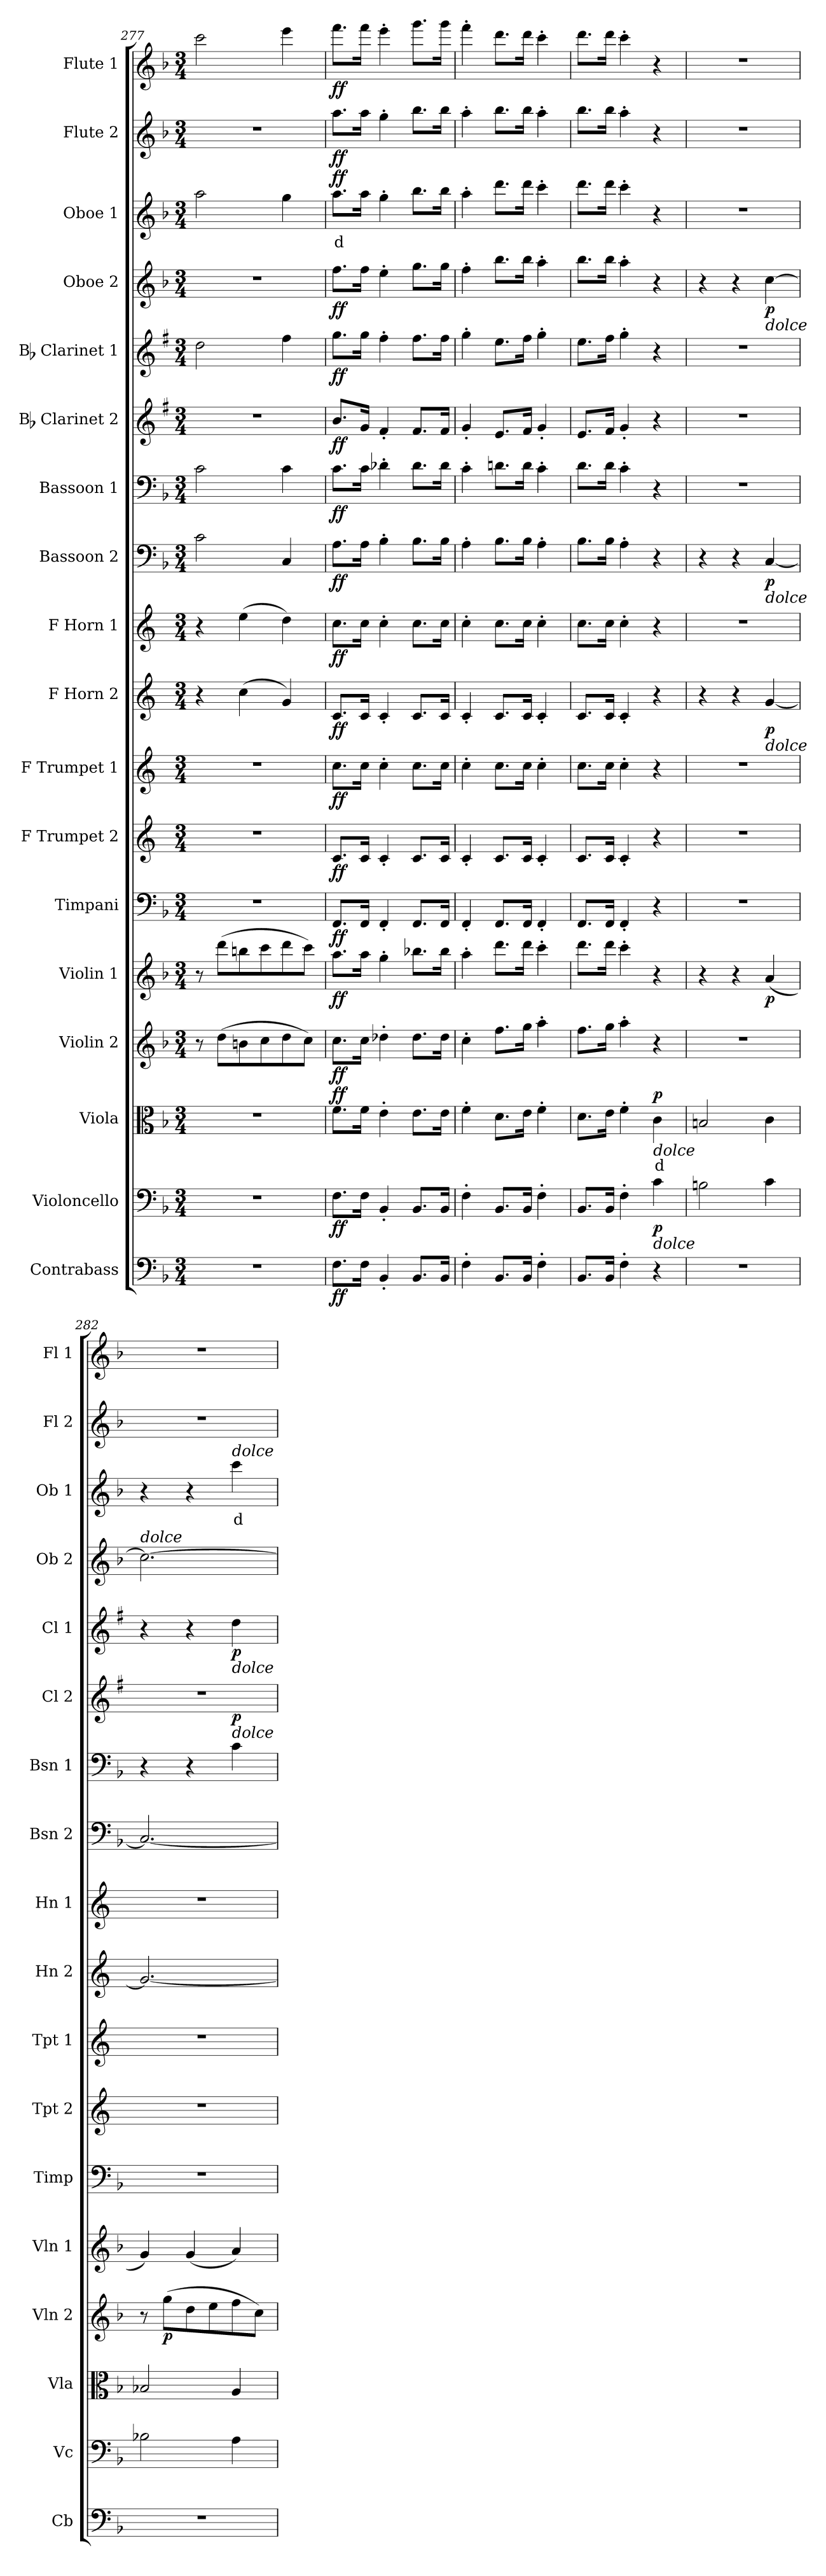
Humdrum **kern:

**kern	**dynam	**kern	**dynam	**kern	**text	**dynam	**kern	**dynam	**kern	**dynam	**kern	**dynam	**kern	**dynam	**kern	**dynam	**kern	**dynam	**kern	**dynam	**kern	**dynam	**kern	**dynam	**kern	**dynam	**kern	**dynam	**kern	**dynam	**kern	**text	**dynam	**kern	**dynam	**kern	**dynam
*part18	*part18	*part17	*part17	*part16	*part16	*part16	*part15	*part15	*part14	*part14	*part13	*part13	*part12	*part12	*part11	*part11	*part10	*part10	*part9	*part9	*part8	*part8	*part7	*part7	*part6	*part6	*part5	*part5	*part4	*part4	*part3	*part3	*part3	*part2	*part2	*part1	*part1
*staff18	*staff18	*staff17	*staff17	*staff16	*staff16	*staff16	*staff15	*staff15	*staff14	*staff14	*staff13	*staff13	*staff12	*staff12	*staff11	*staff11	*staff10	*staff10	*staff9	*staff9	*staff8	*staff8	*staff7	*staff7	*staff6	*staff6	*staff5	*staff5	*staff4	*staff4	*staff3	*staff3	*staff3	*staff2	*staff2	*staff1	*staff1
*I"Contrabass	*	*I"Violoncello	*	*I"Viola	*	*	*I"Violin 2	*	*I"Violin 1	*	*I"Timpani	*	*I"F Trumpet 2	*	*I"F Trumpet 1	*	*I"F Horn 2	*	*I"F Horn 1	*	*I"Bassoon 2	*	*I"Bassoon 1	*	*I"Bb Clarinet 2	*	*I"Bb Clarinet 1	*	*I"Oboe 2	*	*I"Oboe 1	*	*	*I"Flute 2	*	*I"Flute 1	*
*I'Cb	*	*I'Vc	*	*I'Vla	*	*	*I'Vln 2	*	*I'Vln 1	*	*I'Timp	*	*I'Tpt 2	*	*I'Tpt 1	*	*I'Hn 2	*	*I'Hn 1	*	*I'Bsn 2	*	*I'Bsn 1	*	*I'Cl 2	*	*I'Cl 1	*	*I'Ob 2	*	*I'Ob 1	*	*	*I'Fl 2	*	*I'Fl 1	*
*clefF4	*	*clefF4	*	*clefC3	*	*	*clefG2	*	*clefG2	*	*clefF4	*	*clefG2	*	*clefG2	*	*clefG2	*	*clefG2	*	*clefF4	*	*clefF4	*	*clefG2	*	*clefG2	*	*clefG2	*	*clefG2	*	*	*clefG2	*	*clefG2	*
*ITrd7c12	*	*	*	*	*	*	*	*	*	*	*	*	*ITrd-3c-5	*	*ITrd-3c-5	*	*ITrd4c7	*	*ITrd4c7	*	*	*	*	*	*ITrd1c2	*	*ITrd1c2	*	*	*	*	*	*	*	*	*	*
*k[b-]	*	*k[b-]	*	*k[b-]	*	*	*k[b-]	*	*k[b-]	*	*k[b-]	*	*k[b-]	*	*k[b-]	*	*k[b-]	*	*k[b-]	*	*k[b-]	*	*k[b-]	*	*k[b-]	*	*k[b-]	*	*k[b-]	*	*k[b-]	*	*	*k[b-]	*	*k[b-]	*
*M3/4	*	*M3/4	*	*M3/4	*	*	*M3/4	*	*M3/4	*	*M3/4	*	*M3/4	*	*M3/4	*	*M3/4	*	*M3/4	*	*M3/4	*	*M3/4	*	*M3/4	*	*M3/4	*	*M3/4	*	*M3/4	*	*	*M3/4	*	*M3/4	*
=277	=277	=277	=277	=277	=277	=277	=277	=277	=277	=277	=277	=277	=277	=277	=277	=277	=277	=277	=277	=277	=277	=277	=277	=277	=277	=277	=277	=277	=277	=277	=277	=277	=277	=277	=277	=277	=277
2.r	.	2.r	.	2.r	.	.	8r	.	8r	.	2.r	.	2.r	.	2.r	.	4r	.	4r	.	2c\	.	2c\	.	2.r	.	2cc\	.	2.r	.	2aa\	.	.	2.r	.	2ccc\	.
.	.	.	.	.	.	.	(8dd\L	.	(8ddd\L	.	.	.	.	.	.	.	.	.	.	.	.	.	.	.	.	.	.	.	.	.	.	.	.	.	.	.	.
.	.	.	.	.	.	.	8bn\	.	8bbn\	.	.	.	.	.	.	.	(4f\	.	(4a\	.	.	.	.	.	.	.	.	.	.	.	.	.	.	.	.	.	.
.	.	.	.	.	.	.	8cc\	.	8ccc\	.	.	.	.	.	.	.	.	.	.	.	.	.	.	.	.	.	.	.	.	.	.	.	.	.	.	.	.
.	.	.	.	.	.	.	8dd\	.	8ddd\	.	.	.	.	.	.	.	4c/)	.	4g\)	.	4C/	.	4c\	.	.	.	4ee\	.	.	.	4gg\	.	.	.	.	4eee\	.
.	.	.	.	.	.	.	8cc\J)	.	8ccc\J)	.	.	.	.	.	.	.	.	.	.	.	.	.	.	.	.	.	.	.	.	.	.	.	.	.	.	.	.
!!LO:PB:g=z
=278	=278	=278	=278	=278	=278	=278	=278	=278	=278	=278	=278	=278	=278	=278	=278	=278	=278	=278	=278	=278	=278	=278	=278	=278	=278	=278	=278	=278	=278	=278	=278	=278	=278	=278	=278	=278	=278
!	!LO:DY:b	!	!LO:DY:b	!	!	!LO:DY:b	!	!LO:DY:b	!	!LO:DY:b	!	!LO:DY:b	!	!LO:DY:b	!	!LO:DY:b	!	!LO:DY:b	!	!LO:DY:b	!	!LO:DY:b	!	!LO:DY:b	!	!LO:DY:b	!	!LO:DY:b	!	!LO:DY:b	!	!LO:LY:b:color=#FF0000	!LO:DY:b	!	!LO:DY:b	!	!LO:DY:b
8.FF\L	ff	8.F\L	ff	8.f\L	.	ff	8.cc\L	ff	8.aa\L	ff	8.FF/L	ff	8.f/L	ff	8.ff\L	ff	8.F/L	ff	8.f\L	ff	8.A\L	ff	8.c\L	ff	8.a/L	ff	8.ff\L	ff	8.ff\L	ff	8.aa\L	d	ff	8.aa\L	ff	8.fff\L	ff
16FF\Jk	.	16F\Jk	.	16f\Jk	.	.	16cc\Jk	.	16aa\Jk	.	16FF/Jk	.	16f/Jk	.	16ff\Jk	.	16F/Jk	.	16f\Jk	.	16A\Jk	.	16c\Jk	.	16f/Jk	.	16ff\Jk	.	16ff\Jk	.	16aa\Jk	.	.	16aa\Jk	.	16fff\Jk	.
4BBB-'/	.	4BB-'/	.	4e'\	.	.	4dd-X'\	.	4gg'\	.	4FF'/	.	4f'/	.	4ff'\	.	4F'/	.	4f'\	.	4B-'\	.	4d-X'\	.	4e'/	.	4ee'\	.	4ee'\	.	4gg'\	.	.	4gg'\	.	4eee'\	.
8.BBB-/L	.	8.BB-/L	.	8.e\L	.	.	8.dd-\L	.	8.bb-X\L	.	8.FF/L	.	8.f/L	.	8.ff\L	.	8.F/L	.	8.f\L	.	8.B-\L	.	8.d-\L	.	8.e/L	.	8.ee\L	.	8.gg\L	.	8.bb-\L	.	.	8.bb-\L	.	8.ggg\L	.
16BBB-/Jk	.	16BB-/Jk	.	16e\Jk	.	.	16dd-\Jk	.	16bb-\Jk	.	16FF/Jk	.	16f/Jk	.	16ff\Jk	.	16F/Jk	.	16f\Jk	.	16B-\Jk	.	16d-\Jk	.	16e/Jk	.	16ee\Jk	.	16gg\Jk	.	16bb-\Jk	.	.	16bb-\Jk	.	16ggg\Jk	.
=279	=279	=279	=279	=279	=279	=279	=279	=279	=279	=279	=279	=279	=279	=279	=279	=279	=279	=279	=279	=279	=279	=279	=279	=279	=279	=279	=279	=279	=279	=279	=279	=279	=279	=279	=279	=279	=279
4FF'\	.	4F'\	.	4f'\	.	.	4cc'\	.	4aa'\	.	4FF'/	.	4f'/	.	4ff'\	.	4F'/	.	4f'\	.	4A'\	.	4c'\	.	4f'/	.	4ff'\	.	4ff'\	.	4aa'\	.	.	4aa'\	.	4fff'\	.
8.BBB-/L	.	8.BB-/L	.	8.d\L	.	.	8.ff\L	.	8.ddd\L	.	8.FF/L	.	8.f/L	.	8.ff\L	.	8.F/L	.	8.f\L	.	8.B-\L	.	8.dn\L	.	8.d/L	.	8.dd\L	.	8.bb-\L	.	8.ddd\L	.	.	8.bb-\L	.	8.ddd\L	.
16BBB-/Jk	.	16BB-/Jk	.	16e\Jk	.	.	16gg\Jk	.	16ddd\Jk	.	16FF/Jk	.	16f/Jk	.	16ff\Jk	.	16F/Jk	.	16f\Jk	.	16B-\Jk	.	16d\Jk	.	16e/Jk	.	16ee\Jk	.	16bb-\Jk	.	16ddd\Jk	.	.	16bb-\Jk	.	16ddd\Jk	.
4FF'\	.	4F'\	.	4f'\	.	.	4aa'\	.	4ccc'\	.	4FF'/	.	4f'/	.	4ff'\	.	4F'/	.	4f'\	.	4A'\	.	4c'\	.	4f'/	.	4ff'\	.	4aa'\	.	4ccc'\	.	.	4aa'\	.	4ccc'\	.
=280	=280	=280	=280	=280	=280	=280	=280	=280	=280	=280	=280	=280	=280	=280	=280	=280	=280	=280	=280	=280	=280	=280	=280	=280	=280	=280	=280	=280	=280	=280	=280	=280	=280	=280	=280	=280	=280
8.BBB-/L	.	8.BB-/L	.	8.d\L	.	.	8.ff\L	.	8.ddd\L	.	8.FF/L	.	8.f/L	.	8.ff\L	.	8.F/L	.	8.f\L	.	8.B-\L	.	8.d\L	.	8.d/L	.	8.dd\L	.	8.bb-\L	.	8.ddd\L	.	.	8.bb-\L	.	8.ddd\L	.
16BBB-/Jk	.	16BB-/Jk	.	16e\Jk	.	.	16gg\Jk	.	16ddd\Jk	.	16FF/Jk	.	16f/Jk	.	16ff\Jk	.	16F/Jk	.	16f\Jk	.	16B-\Jk	.	16d\Jk	.	16e/Jk	.	16ee\Jk	.	16bb-\Jk	.	16ddd\Jk	.	.	16bb-\Jk	.	16ddd\Jk	.
4FF'\	.	4F'\	.	4f'\	.	.	4aa'\	.	4ccc'\	.	4FF'/	.	4f'/	.	4ff'\	.	4F'/	.	4f'\	.	4A'\	.	4c'\	.	4f'/	.	4ff'\	.	4aa'\	.	4ccc'\	.	.	4aa'\	.	4ccc'\	.
!	!	!	!	!LO:TX:b:i:t=dolce	!	!	!	!	!	!	!	!	!	!	!	!	!	!	!	!	!	!	!	!	!	!	!	!	!	!	!	!	!	!	!	!	!
!	!	!LO:TX:b:i:t=dolce	!	!	!	!	!	!	!	!	!	!	!	!	!	!	!	!	!	!	!	!	!	!	!	!	!	!	!	!	!	!	!	!	!	!	!
!	!	!	!LO:DY:b	!	!LO:LY:b:color=#FF0000	!LO:DY:b	!	!	!	!	!	!	!	!	!	!	!	!	!	!	!	!	!	!	!	!	!	!	!	!	!	!	!	!	!	!	!
4r	.	4c\	p	4c\	d	p	4r	.	4r	.	4r	.	4r	.	4r	.	4r	.	4r	.	4r	.	4r	.	4r	.	4r	.	4r	.	4r	.	.	4r	.	4r	.
=281	=281	=281	=281	=281	=281	=281	=281	=281	=281	=281	=281	=281	=281	=281	=281	=281	=281	=281	=281	=281	=281	=281	=281	=281	=281	=281	=281	=281	=281	=281	=281	=281	=281	=281	=281	=281	=281
2.r	.	2Bn\	.	2Bn/	.	.	2.r	.	4r	.	2.r	.	2.r	.	2.r	.	4r	.	2.r	.	4r	.	2.r	.	2.r	.	2.r	.	4r	.	2.r	.	.	2.r	.	2.r	.
.	.	.	.	.	.	.	.	.	4r	.	.	.	.	.	.	.	4r	.	.	.	4r	.	.	.	.	.	.	.	4r	.	.	.	.	.	.	.	.
!	!	!	!	!	!	!	!	!	!	!	!	!	!	!	!	!	!	!	!	!	!	!	!	!	!	!	!	!	!LO:TX:b:i:t=dolce	!	!	!	!	!	!	!	!
!	!	!	!	!	!	!	!	!	!	!	!	!	!	!	!	!	!	!	!	!	!LO:TX:b:i:t=dolce	!	!	!	!	!	!	!	!	!	!	!	!	!	!	!	!
!	!	!	!	!	!	!	!	!	!	!	!	!	!	!	!	!	!LO:TX:b:i:t=dolce	!	!	!	!	!	!	!	!	!	!	!	!	!	!	!	!	!	!	!	!
!	!	!	!	!	!	!	!	!	!	!LO:DY:b	!	!	!	!	!	!	!	!LO:DY:b	!	!	!	!LO:DY:b	!	!	!	!	!	!	!	!LO:DY:b	!	!	!	!	!	!	!
.	.	4c\	.	4c\	.	.	.	.	(4a/	p	.	.	.	.	.	.	[4c/	p	.	.	[4C/	p	.	.	.	.	.	.	[4cc\	p	.	.	.	.	.	.	.
=282	=282	=282	=282	=282	=282	=282	=282	=282	=282	=282	=282	=282	=282	=282	=282	=282	=282	=282	=282	=282	=282	=282	=282	=282	=282	=282	=282	=282	=282	=282	=282	=282	=282	=282	=282	=282	=282
*	*	*	*	*	*	*	*	*	*	*	*	*	*	*	*	*	*	*	*	*	*	*	*	*	*^	*	*	*	*	*	*	*	*	*	*	*	*
!	!	!	!	!	!	!	!	!	!	!	!	!	!	!	!	!	!	!	!	!	!	!	!	!	!	!	!	!	!	!LO:TX:i:t=dolce	!	!	!	!	!	!	!	!
2.r	.	2B-X\	.	2B-X/	.	.	8r	.	4g/)	.	2.r	.	2.r	.	2.r	.	2.c/_	.	2.r	.	2.C/_	.	4r	.	2.r	2ryy	.	4r	.	2.cc\_	.	4r	.	.	2.r	.	2.r	.
!	!	!	!	!	!	!	!	!LO:DY:b	!	!	!	!	!	!	!	!	!	!	!	!	!	!	!	!	!	!	!	!	!	!	!	!	!	!	!	!	!	!
.	.	.	.	.	.	.	(8gg\L	p	.	.	.	.	.	.	.	.	.	.	.	.	.	.	.	.	.	.	.	.	.	.	.	.	.	.	.	.	.	.
.	.	.	.	.	.	.	8dd\	.	(4g/	.	.	.	.	.	.	.	.	.	.	.	.	.	4r	.	.	.	.	4r	.	.	.	4r	.	.	.	.	.	.
.	.	.	.	.	.	.	8ee\	.	.	.	.	.	.	.	.	.	.	.	.	.	.	.	.	.	.	.	.	.	.	.	.	.	.	.	.	.	.	.
!	!	!	!	!	!	!	!	!	!	!	!	!	!	!	!	!	!	!	!	!	!	!	!	!	!	!	!	!	!	!	!	!LO:TX:a:i:t=dolce	!	!	!	!	!	!
!	!	!	!	!	!	!	!	!	!	!	!	!	!	!	!	!	!	!	!	!	!	!	!	!	!	!	!	!LO:TX:b:i:t=dolce	!	!	!	!	!	!	!	!	!	!
!	!	!	!	!	!	!	!	!	!	!	!	!	!	!	!	!	!	!	!	!	!	!	!LO:TX:a:i:t=dolce	!	!	!	!	!	!	!	!	!	!	!	!	!	!	!
!	!	!	!	!	!	!	!	!	!	!	!	!	!	!	!	!	!	!	!	!	!	!	!	!	!	!	!LO:DY:b	!	!LO:DY:b	!	!	!	!LO:LY:b:color=#FF0000	!	!	!	!	!
.	.	4A\	.	4A/	.	.	8ff\	.	4a/)	.	.	.	.	.	.	.	.	.	.	.	.	.	4c\	.	.	4ryy	p	4cc\	p	.	.	4ccc\	d	.	.	.	.	.
.	.	.	.	.	.	.	8cc\J)	.	.	.	.	.	.	.	.	.	.	.	.	.	.	.	.	.	.	.	.	.	.	.	.	.	.	.	.	.	.	.
*	*	*	*	*	*	*	*	*	*	*	*	*	*	*	*	*	*	*	*	*	*	*	*	*	*v	*v	*	*	*	*	*	*	*	*	*	*	*	*
=	=	=	=	=	=	=	=	=	=	=	=	=	=	=	=	=	=	=	=	=	=	=	=	=	=	=	=	=	=	=	=	=	=	=	=	=	=
*-	*-	*-	*-	*-	*-	*-	*-	*-	*-	*-	*-	*-	*-	*-	*-	*-	*-	*-	*-	*-	*-	*-	*-	*-	*-	*-	*-	*-	*-	*-	*-	*-	*-	*-	*-	*-	*-
